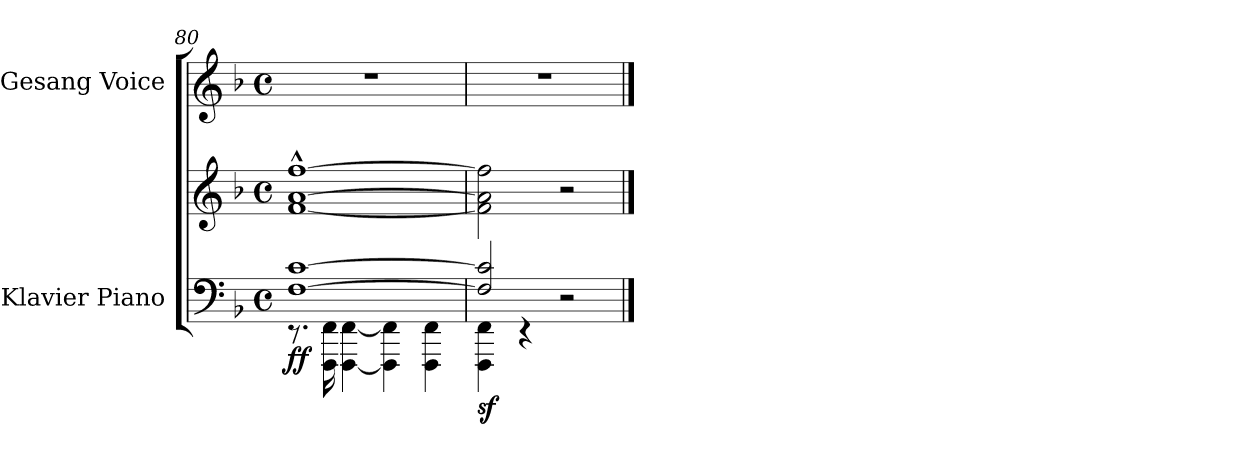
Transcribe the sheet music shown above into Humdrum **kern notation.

**kern	**kern	**dynam	**kern
*part2	*part2	*part2	*part1
*staff3	*staff2	*staff2/3	*staff1
*I"Klavier Piano	*	*	*I"Gesang Voice
*I'Pno	*	*	*
*clefF4	*clefG2	*	*clefG2
*k[b-]	*k[b-]	*	*k[b-]
*M4/4	*M4/4	*	*M4/4
*met(c)	*met(c)	*	*met(c)
=80	=80	=80	=80
*^	*	*	*
!	!	!	!LO:DY:b=2	!
[1F [1c	8.r	[1f^^ [>1a^^ [1ff^^	ff	1r
.	16FFF\ 16FF\	.	.	.
.	[4FFF\ [4FF\	.	.	.
.	4FFF\] 4FF\]	.	.	.
.	4FFF\ 4FF\	.	.	.
!!LO:LB:g=z
=81	=81	=81	=81	=81
!	!	!	!LO:DY:b=2	!
2F/] 2c/]	4FFF\ 4FF\	2f\] 2a\] 2ff\]	sf	1r
.	4r	.	.	.
2r	2ryy	2r	.	.
*v	*v	*	*	*
==	==	==	==
*-	*-	*-	*-
